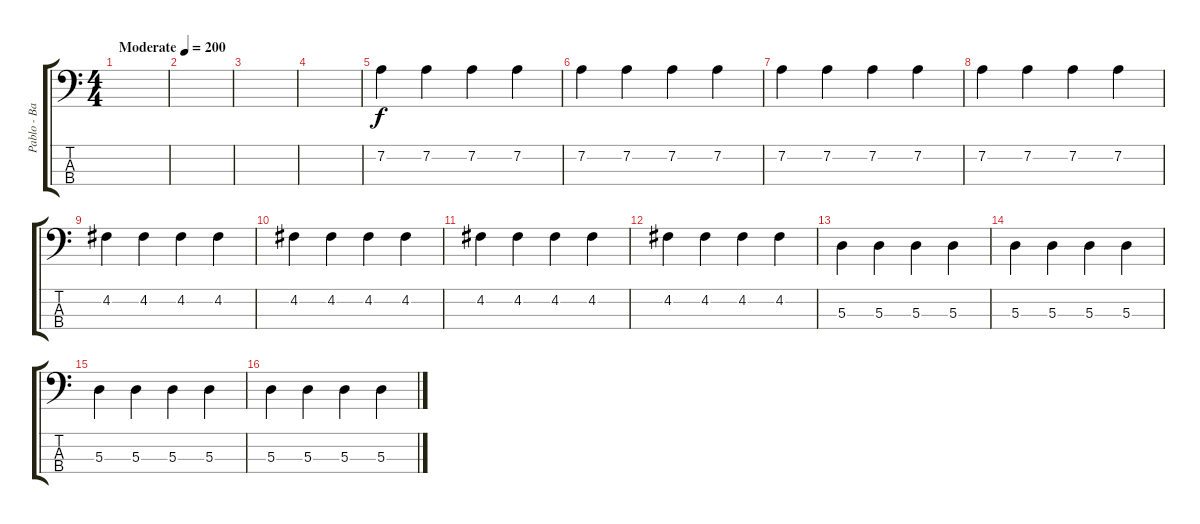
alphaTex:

\track ("Pablo - Bajo" "Pablo - Ba") {instrument electricbasspick}
\staff {score tabs}
\tuning (G2 D2 A1 E1) {hide}
\ts (4 4)
\tempo (200 "Moderate")
\clef f4
\ks c
|
|
|
|
7.2.4 7.2.4 7.2.4 7.2.4 |
7.2.4 7.2.4 7.2.4 7.2.4 |
7.2.4 7.2.4 7.2.4 7.2.4 |
7.2.4 7.2.4 7.2.4 7.2.4 |
4.2.4 4.2.4 4.2.4 4.2.4 |
4.2.4 4.2.4 4.2.4 4.2.4 |
4.2.4 4.2.4 4.2.4 4.2.4 |
4.2.4 4.2.4 4.2.4 4.2.4 |
5.3.4 5.3.4 5.3.4 5.3.4 |
5.3.4 5.3.4 5.3.4 5.3.4 |
5.3.4 5.3.4 5.3.4 5.3.4 |
5.3.4 5.3.4 5.3.4 5.3.4
